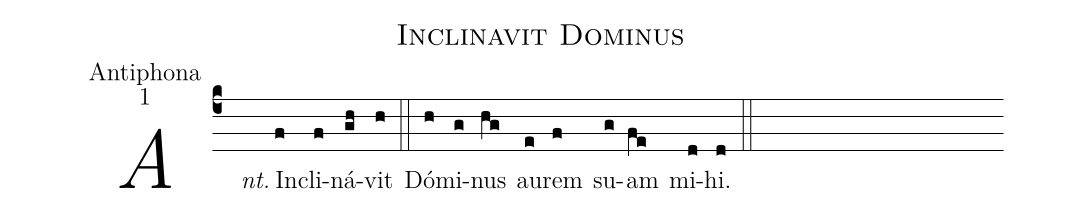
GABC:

name:Inclinavit Dominus;
office-part:Antiphona;
mode:1;
%%
(c4) <i>Ant.</i>() In(f)cli(f)ná(gh)vit(h) (::)
Dó(h)mi(g)nus(hg) au(e)rem(f) su(g)am(fe) mi(d)hi.(d) (::)
